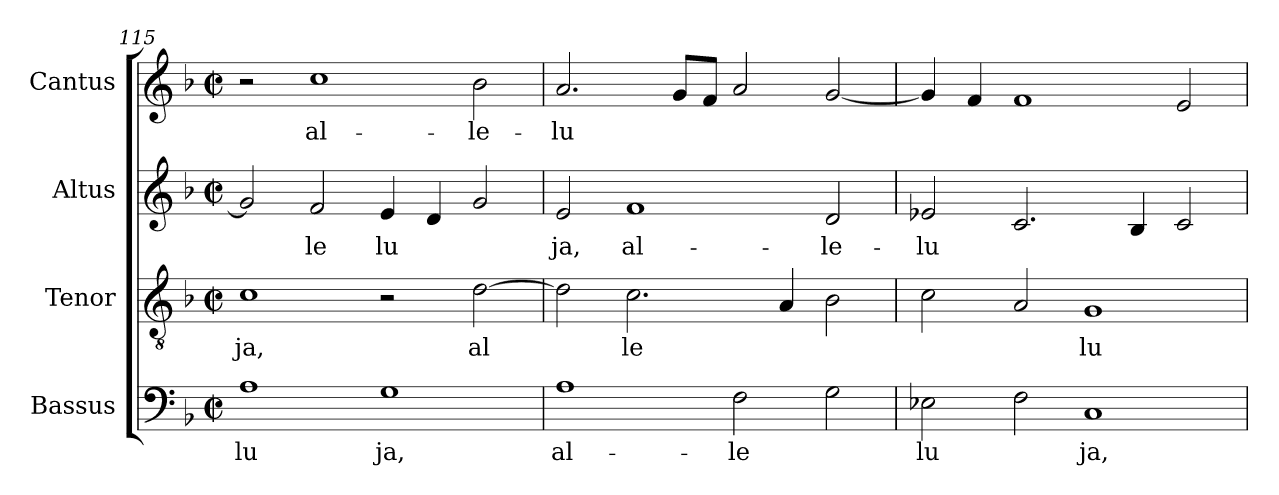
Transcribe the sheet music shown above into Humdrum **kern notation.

**kern	**text	**kern	**text	**kern	**text	**kern	**text
*part4	*part4	*part3	*part3	*part2	*part2	*part1	*part1
*staff4	*staff4	*staff3	*staff3	*staff2	*staff2	*staff1	*staff1
*I"Bassus	*	*I"Tenor	*	*I"Altus	*	*I"Cantus	*
*clefF4	*	*clefGv2	*	*clefG2	*	*clefG2	*
*k[b-]	*	*k[b-]	*	*k[b-]	*	*k[b-]	*
*F:	*	*F:	*	*F:	*	*F:	*
*M2/2	*	*M2/2	*	*M2/2	*	*M2/2	*
*met(c|)	*	*met(c|)	*	*met(c|)	*	*met(c|)	*
=115	=115	=115	=115	=115	=115	=115	=115
!	!LO:LY:b:cj	!	!LO:LY:b:cj	!	!LO:LY:b:cj	!	!
1A	lu	1c	ja,	2g/]	.	2r	.
!	!	!	!	!	!LO:LY:b:cj	!	!LO:LY:b:cj
.	.	.	.	2f/	le	1cc	al-
!	!LO:LY:b:cj	!	!	!	!LO:LY:b:cj	!	!
1G	ja,	2r	.	4e/	lu	.	.
!	!	!	!	!	!LO:LY:b:cj	!	!
.	.	.	.	4d/	.	.	.
!	!	!	!LO:LY:b:cj	!	!LO:LY:b:cj	!	!LO:LY:b:cj
.	.	[<2d\	al	2g/	.	2b-\	-le-
!!LO:LB:g=z
=116	=116	=116	=116	=116	=116	=116	=116
!	!LO:LY:b:cj	!	!LO:LY:b:cj	!	!LO:LY:b:cj	!	!LO:LY:b:cj
1A	al-	2d\]	.	2e/	ja,	2.a/	-lu-
!	!	!	!LO:LY:b:cj	!	!LO:LY:b:cj	!	!
.	.	2.c\	le	1f	al-	.	.
!	!	!	!	!	!	!	!LO:LY:b:cj
.	.	.	.	.	.	8g/L	--
!	!	!	!	!	!	!	!LO:LY:b:cj
.	.	.	.	.	.	8f/J	--
!	!LO:LY:b:cj	!	!	!	!	!	!LO:LY:b:cj
2F\	-le-	.	.	.	.	2a/	--
!	!	!	!LO:LY:b:cj	!	!	!	!
.	.	4A/	.	.	.	.	.
!	!LO:LY:b:cj	!	!LO:LY:b:cj	!	!LO:LY:b:cj	!	!LO:LY:b:cj
2G\	--	2B-\	.	2d/	-le-	[<2g/	--
=117	=117	=117	=117	=117	=117	=117	=117
!	!LO:LY:b:cj	!	!LO:LY:b:cj	!	!LO:LY:b:cj	!	!LO:LY:b:cj
2E-X\	-lu-	2c\	.	2e-/	-lu-	4g/]	--
!	!	!	!	!	!	!	!LO:LY:b:cj
.	.	.	.	.	.	4f/	--
!	!LO:LY:b:cj	!	!LO:LY:b:cj	!	!LO:LY:b:cj	!	!LO:LY:b:cj
2F\	--	2A/	.	2.c/	--	1f	--
!	!LO:LY:b:cj	!	!LO:LY:b:cj	!	!	!	!
1C	-ja,	1G	lu	.	.	.	.
!	!	!	!	!	!LO:LY:b:cj	!	!
.	.	.	.	4B-/	--	.	.
!	!	!	!	!	!LO:LY:b:cj	!	!LO:LY:b:cj
.	.	.	.	2c/	--	2e/	--
=	=	=	=	=	=	=	=
*-	*-	*-	*-	*-	*-	*-	*-
